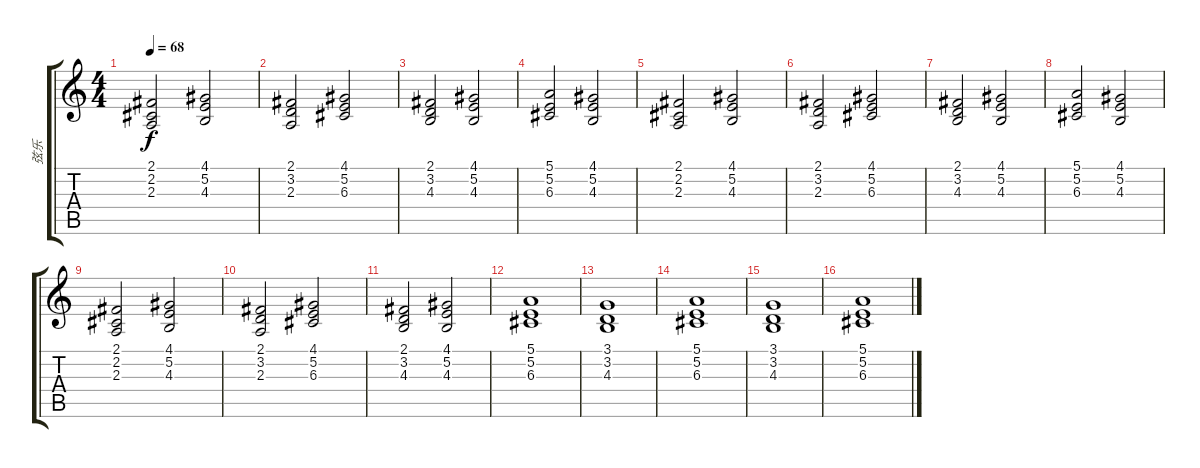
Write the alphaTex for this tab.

\track ("弦乐" "弦乐") {instrument stringensemble1}
\staff {score tabs}
\tuning (E4 B3 G3 D3 A2 E2) {hide}
\ts (4 4)
\tempo 68
\clef g2
\ks c
(2.1 2.2 2.3).2{dy f} (4.1 5.2 4.3).2 |
(2.1 3.2 2.3).2 (4.1 5.2 6.3).2 |
(2.1 3.2 4.3).2 (4.1 5.2 4.3).2 |
(5.1 5.2 6.3).2 (4.1 5.2 4.3).2 |
(2.1 2.2 2.3).2 (4.1 5.2 4.3).2 |
(2.1 3.2 2.3).2 (4.1 5.2 6.3).2 |
(2.1 3.2 4.3).2 (4.1 5.2 4.3).2 |
(5.1 5.2 6.3).2 (4.1 5.2 4.3).2 |
(2.1 2.2 2.3).2 (4.1 5.2 4.3).2 |
(2.1 3.2 2.3).2 (4.1 5.2 6.3).2 |
(2.1 3.2 4.3).2 (4.1 5.2 4.3).2 |
(5.1 5.2 6.3).1 |
(3.1 3.2 4.3).1 |
(5.1 5.2 6.3).1 |
(3.1 3.2 4.3).1 |
(5.1 5.2 6.3).1
